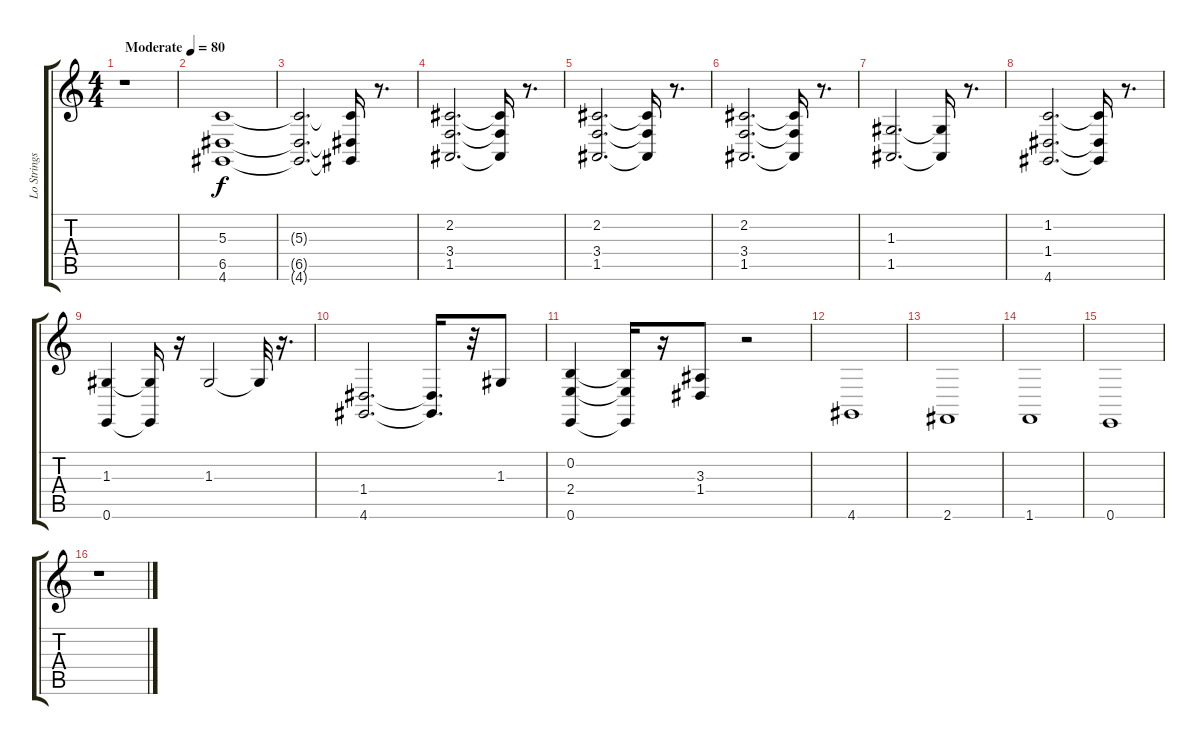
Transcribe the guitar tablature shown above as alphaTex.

\track ("Lo Strings" "Lo Strings") {instrument stringensemble1}
\staff {score tabs}
\tuning (E4 B3 G3 D3 A2 E2) {hide}
\ts (4 4)
\tempo (80 "Moderate")
\clef g2
\ks c
r.1{dy f instrument stringensemble1} |
(5.3 6.5 4.6).1 |
(5.3{t} 6.5{t} 4.6{t}).2{d} (5.3{t} 6.5{t} 4.6{t}).16 r.8{d} |
(2.2 3.4 1.5).2{d} (2.2{t} 3.4{t} 1.5{t}).16 r.8{d} |
(2.2 3.4 1.5).2{d} (2.2{t} 3.4{t} 1.5{t}).16 r.8{d} |
(2.2 3.4 1.5).2{d} (2.2{t} 3.4{t} 1.5{t}).16 r.8{d} |
(1.3 1.5).2{d} (1.3{t} 1.5{t}).16 r.8{d} |
(1.2 1.4 4.6).2{d} (1.2{t} 1.4{t} 4.6{t}).16 r.8{d} |
(1.3 0.6).4 (1.3{t} 0.6{t}).16 r.16 1.3.2 1.3{t}.32 r.16{d} |
(1.4 4.6).2{d} (1.4{t} 4.6{t}).16{d} r.32 1.3.8 |
(0.2 2.4 0.6).4 (0.2{t} 2.4{t} 0.6{t}).16 r.16 (3.3 1.4).8 r.2 |
4.6.1 |
2.6.1 |
1.6.1 |
0.6.1 |
r.1
